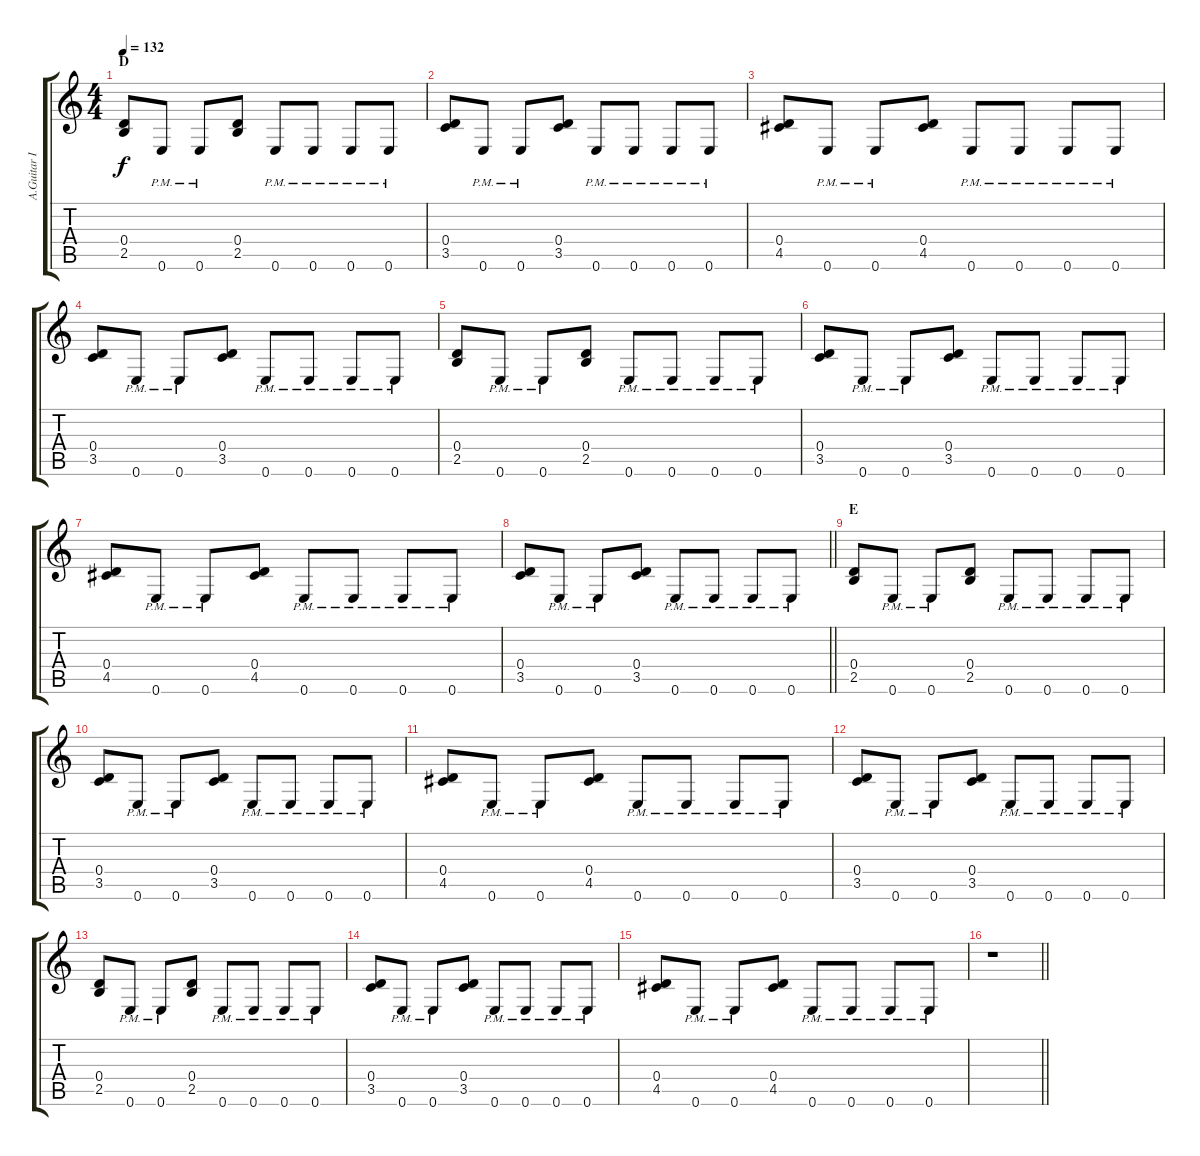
\track ("A.Guitar I" "A.Guitar I") {instrument acousticguitarsteel}
\staff {score tabs}
\tuning (E4 B3 G3 D3 A2 E2) {hide}
\ts (4 4)
\section ("" "D")
\tempo 132
\clef g2
\ks c
(0.4 2.5).8{dy f} 0.6{pm}.8 0.6{pm}.8 (0.4 2.5).8 0.6{pm}.8 0.6{pm}.8 0.6{pm}.8 0.6{pm}.8 |
(0.4 3.5).8 0.6{pm}.8 0.6{pm}.8 (0.4 3.5).8 0.6{pm}.8 0.6{pm}.8 0.6{pm}.8 0.6{pm}.8 |
(0.4 4.5).8 0.6{pm}.8 0.6{pm}.8 (0.4 4.5).8 0.6{pm}.8 0.6{pm}.8 0.6{pm}.8 0.6{pm}.8 |
(0.4 3.5).8 0.6{pm}.8 0.6{pm}.8 (0.4 3.5).8 0.6{pm}.8 0.6{pm}.8 0.6{pm}.8 0.6{pm}.8 |
(0.4 2.5).8 0.6{pm}.8 0.6{pm}.8 (0.4 2.5).8 0.6{pm}.8 0.6{pm}.8 0.6{pm}.8 0.6{pm}.8 |
(0.4 3.5).8 0.6{pm}.8 0.6{pm}.8 (0.4 3.5).8 0.6{pm}.8 0.6{pm}.8 0.6{pm}.8 0.6{pm}.8 |
(0.4 4.5).8 0.6{pm}.8 0.6{pm}.8 (0.4 4.5).8 0.6{pm}.8 0.6{pm}.8 0.6{pm}.8 0.6{pm}.8 |
\barLineRight lightlight
(0.4 3.5).8 0.6{pm}.8 0.6{pm}.8 (0.4 3.5).8 0.6{pm}.8 0.6{pm}.8 0.6{pm}.8 0.6{pm}.8 |
\section ("" "E")
(0.4 2.5).8 0.6{pm}.8 0.6{pm}.8 (0.4 2.5).8 0.6{pm}.8 0.6{pm}.8 0.6{pm}.8 0.6{pm}.8 |
(0.4 3.5).8 0.6{pm}.8 0.6{pm}.8 (0.4 3.5).8 0.6{pm}.8 0.6{pm}.8 0.6{pm}.8 0.6{pm}.8 |
(0.4 4.5).8 0.6{pm}.8 0.6{pm}.8 (0.4 4.5).8 0.6{pm}.8 0.6{pm}.8 0.6{pm}.8 0.6{pm}.8 |
(0.4 3.5).8 0.6{pm}.8 0.6{pm}.8 (0.4 3.5).8 0.6{pm}.8 0.6{pm}.8 0.6{pm}.8 0.6{pm}.8 |
(0.4 2.5).8 0.6{pm}.8 0.6{pm}.8 (0.4 2.5).8 0.6{pm}.8 0.6{pm}.8 0.6{pm}.8 0.6{pm}.8 |
(0.4 3.5).8 0.6{pm}.8 0.6{pm}.8 (0.4 3.5).8 0.6{pm}.8 0.6{pm}.8 0.6{pm}.8 0.6{pm}.8 |
(0.4 4.5).8 0.6{pm}.8 0.6{pm}.8 (0.4 4.5).8 0.6{pm}.8 0.6{pm}.8 0.6{pm}.8 0.6{pm}.8 |
\barLineRight lightlight
r.1
